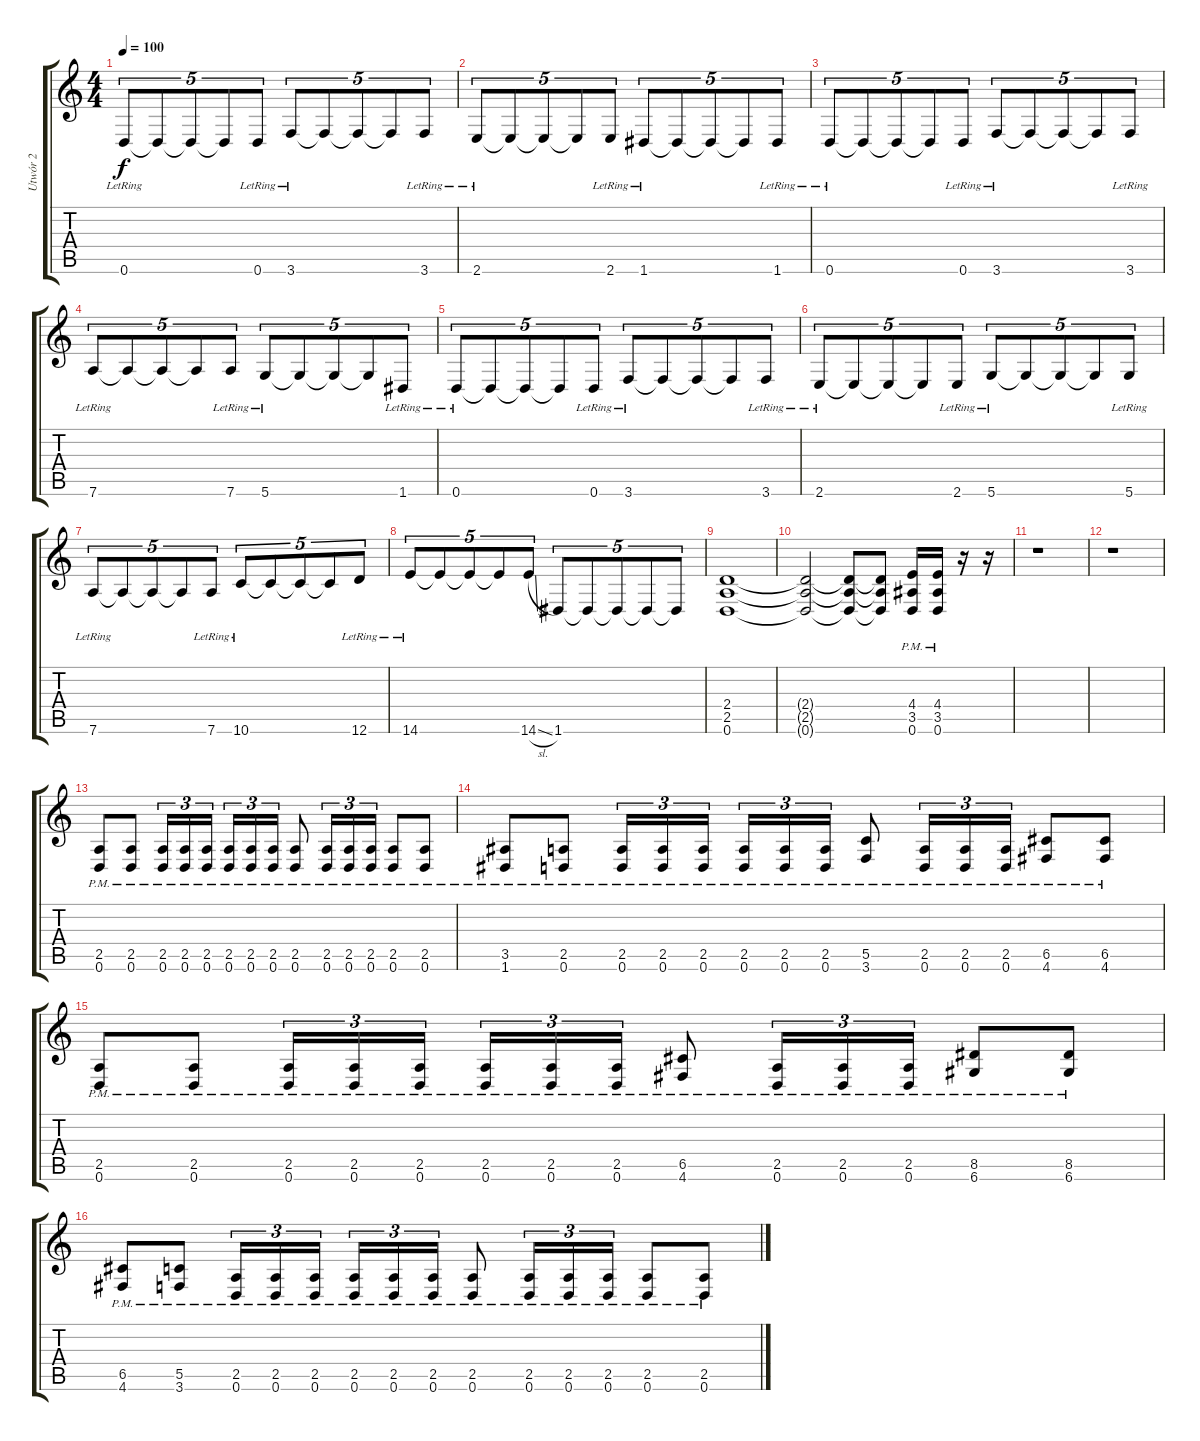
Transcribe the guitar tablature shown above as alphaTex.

\track ("Utwór 2" "Utwór 2") {instrument distortionguitar}
\staff {score tabs}
\tuning (D4 A3 F3 C3 G2 D2) {hide}
\ts (4 4)
\tempo 100
\clef g2
\ks c
0.6{lr}.8{tu (5 4) dy f instrument distortionguitar} 0.6{t}.8{tu (5 4)} 0.6{t}.8{tu (5 4)} 0.6{t}.8{tu (5 4)} 0.6{lr}.8{tu (5 4)} 3.6{lr}.8{tu (5 4)} 3.6{t}.8{tu (5 4)} 3.6{t}.8{tu (5 4)} 3.6{t}.8{tu (5 4)} 3.6{lr}.8{tu (5 4)} |
2.6{lr}.8{tu (5 4)} 2.6{t}.8{tu (5 4)} 2.6{t}.8{tu (5 4)} 2.6{t}.8{tu (5 4)} 2.6{lr}.8{tu (5 4)} 1.6{lr}.8{tu (5 4)} 1.6{t}.8{tu (5 4)} 1.6{t}.8{tu (5 4)} 1.6{t}.8{tu (5 4)} 1.6{lr}.8{tu (5 4)} |
0.6{lr}.8{tu (5 4)} 0.6{t}.8{tu (5 4)} 0.6{t}.8{tu (5 4)} 0.6{t}.8{tu (5 4)} 0.6{lr}.8{tu (5 4)} 3.6{lr}.8{tu (5 4)} 3.6{t}.8{tu (5 4)} 3.6{t}.8{tu (5 4)} 3.6{t}.8{tu (5 4)} 3.6{lr}.8{tu (5 4)} |
7.6{lr}.8{tu (5 4)} 7.6{t}.8{tu (5 4)} 7.6{t}.8{tu (5 4)} 7.6{t}.8{tu (5 4)} 7.6{lr}.8{tu (5 4)} 5.6{lr}.8{tu (5 4)} 5.6{t}.8{tu (5 4)} 5.6{t}.8{tu (5 4)} 5.6{t}.8{tu (5 4)} 1.6{lr}.8{tu (5 4)} |
0.6{lr}.8{tu (5 4)} 0.6{t}.8{tu (5 4)} 0.6{t}.8{tu (5 4)} 0.6{t}.8{tu (5 4)} 0.6{lr}.8{tu (5 4)} 3.6{lr}.8{tu (5 4)} 3.6{t}.8{tu (5 4)} 3.6{t}.8{tu (5 4)} 3.6{t}.8{tu (5 4)} 3.6{lr}.8{tu (5 4)} |
2.6{lr}.8{tu (5 4)} 2.6{t}.8{tu (5 4)} 2.6{t}.8{tu (5 4)} 2.6{t}.8{tu (5 4)} 2.6{lr}.8{tu (5 4)} 5.6{lr}.8{tu (5 4)} 5.6{t}.8{tu (5 4)} 5.6{t}.8{tu (5 4)} 5.6{t}.8{tu (5 4)} 5.6{lr}.8{tu (5 4)} |
7.6{lr}.8{tu (5 4)} 7.6{t}.8{tu (5 4)} 7.6{t}.8{tu (5 4)} 7.6{t}.8{tu (5 4)} 7.6{lr}.8{tu (5 4)} 10.6{lr}.8{tu (5 4)} 10.6{t}.8{tu (5 4)} 10.6{t}.8{tu (5 4)} 10.6{t}.8{tu (5 4)} 12.6{lr}.8{tu (5 4)} |
14.6{lr}.8{tu (5 4)} 14.6{t}.8{tu (5 4)} 14.6{t}.8{tu (5 4)} 14.6{t}.8{tu (5 4)} 14.6{sl}.8{tu (5 4)} 1.6.8{tu (5 4)} 1.6{t}.8{tu (5 4)} 1.6{t}.8{tu (5 4)} 1.6{t}.8{tu (5 4)} 1.6{t}.8{tu (5 4)} |
(2.4 2.5 0.6).1 |
(2.4{t} 2.5{t} 0.6{t}).2 (2.4{t} 2.5{t} 0.6{t}).8 (2.4{t} 2.5{t} 0.6{t}).8 (4.4{pm} 3.5{pm} 0.6{pm}).16 (4.4{pm} 3.5{pm} 0.6{pm}).16 r.16 r.16 |
r.1 |
r.1 |
(2.5{pm} 0.6{pm}).8 (2.5{pm} 0.6{pm}).8 (2.5{pm} 0.6{pm}).16{tu (3 2)} (2.5{pm} 0.6{pm}).16{tu (3 2)} (2.5{pm} 0.6{pm}).16{tu (3 2) beam splitsecondary} (2.5{pm} 0.6{pm}).16{tu (3 2)} (2.5{pm} 0.6{pm}).16{tu (3 2)} (2.5{pm} 0.6{pm}).16{tu (3 2)} (2.5{pm} 0.6{pm}).8 (2.5{pm} 0.6{pm}).16{tu (3 2)} (2.5{pm} 0.6{pm}).16{tu (3 2)} (2.5{pm} 0.6{pm}).16{tu (3 2)} (2.5{pm} 0.6{pm}).8 (2.5{pm} 0.6{pm}).8 |
(3.5{pm} 1.6{pm}).8 (2.5{pm} 0.6{pm}).8 (2.5{pm} 0.6{pm}).16{tu (3 2)} (2.5{pm} 0.6{pm}).16{tu (3 2)} (2.5{pm} 0.6{pm}).16{tu (3 2) beam splitsecondary} (2.5{pm} 0.6{pm}).16{tu (3 2)} (2.5{pm} 0.6{pm}).16{tu (3 2)} (2.5{pm} 0.6{pm}).16{tu (3 2)} (5.5{pm} 3.6{pm}).8 (2.5{pm} 0.6{pm}).16{tu (3 2)} (2.5{pm} 0.6{pm}).16{tu (3 2)} (2.5{pm} 0.6{pm}).16{tu (3 2)} (6.5{pm} 4.6{pm}).8 (6.5{pm} 4.6{pm}).8 |
(2.5{pm} 0.6{pm}).8 (2.5{pm} 0.6{pm}).8 (2.5{pm} 0.6{pm}).16{tu (3 2)} (2.5{pm} 0.6{pm}).16{tu (3 2)} (2.5{pm} 0.6{pm}).16{tu (3 2) beam splitsecondary} (2.5{pm} 0.6{pm}).16{tu (3 2)} (2.5{pm} 0.6{pm}).16{tu (3 2)} (2.5{pm} 0.6{pm}).16{tu (3 2)} (6.5{pm} 4.6{pm}).8 (2.5{pm} 0.6{pm}).16{tu (3 2)} (2.5{pm} 0.6{pm}).16{tu (3 2)} (2.5{pm} 0.6{pm}).16{tu (3 2)} (8.5{pm} 6.6{pm}).8 (8.5{pm} 6.6{pm}).8 |
(6.5{pm} 4.6{pm}).8 (5.5{pm} 3.6{pm}).8 (2.5{pm} 0.6{pm}).16{tu (3 2)} (2.5{pm} 0.6{pm}).16{tu (3 2)} (2.5{pm} 0.6{pm}).16{tu (3 2) beam splitsecondary} (2.5{pm} 0.6{pm}).16{tu (3 2)} (2.5{pm} 0.6{pm}).16{tu (3 2)} (2.5{pm} 0.6{pm}).16{tu (3 2)} (2.5{pm} 0.6{pm}).8 (2.5{pm} 0.6{pm}).16{tu (3 2)} (2.5{pm} 0.6{pm}).16{tu (3 2)} (2.5{pm} 0.6{pm}).16{tu (3 2)} (2.5{pm} 0.6{pm}).8 (2.5{pm} 0.6{pm}).8
